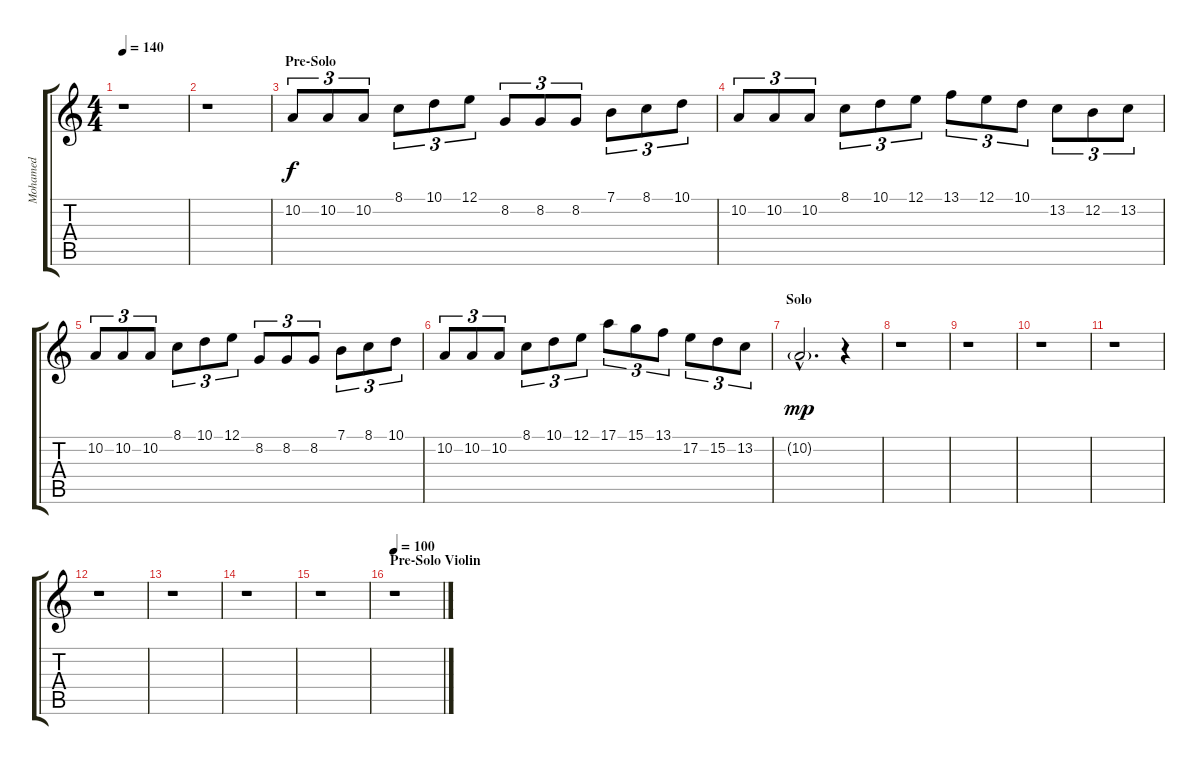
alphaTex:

\track ("Mohamed" "Mohamed") {instrument violin}
\staff {score tabs}
\tuning (E4 B3 G3 D3 A2 E2) {hide}
\ts (4 4)
\tempo 140
\clef g2
\ks c
r.1{dy f} |
r.1 |
\section ("" "Pre-Solo")
10.2.8{tu (3 2)} 10.2.8{tu (3 2)} 10.2.8{tu (3 2)} 8.1.8{tu (3 2)} 10.1.8{tu (3 2)} 12.1.8{tu (3 2)} 8.2.8{tu (3 2)} 8.2.8{tu (3 2)} 8.2.8{tu (3 2)} 7.1.8{tu (3 2)} 8.1.8{tu (3 2)} 10.1.8{tu (3 2)} |
10.2.8{tu (3 2)} 10.2.8{tu (3 2)} 10.2.8{tu (3 2)} 8.1.8{tu (3 2)} 10.1.8{tu (3 2)} 12.1.8{tu (3 2)} 13.1.8{tu (3 2)} 12.1.8{tu (3 2)} 10.1.8{tu (3 2)} 13.2.8{tu (3 2)} 12.2.8{tu (3 2)} 13.2.8{tu (3 2)} |
10.2.8{tu (3 2)} 10.2.8{tu (3 2)} 10.2.8{tu (3 2)} 8.1.8{tu (3 2)} 10.1.8{tu (3 2)} 12.1.8{tu (3 2)} 8.2.8{tu (3 2)} 8.2.8{tu (3 2)} 8.2.8{tu (3 2)} 7.1.8{tu (3 2)} 8.1.8{tu (3 2)} 10.1.8{tu (3 2)} |
10.2.8{tu (3 2)} 10.2.8{tu (3 2)} 10.2.8{tu (3 2)} 8.1.8{tu (3 2)} 10.1.8{tu (3 2)} 12.1.8{tu (3 2)} 17.1.8{tu (3 2)} 15.1.8{tu (3 2)} 13.1.8{tu (3 2)} 17.2.8{tu (3 2)} 15.2.8{tu (3 2)} 13.2.8{tu (3 2)} |
\section ("" "Solo")
10.2{g hac}.2{d dy mp} r.4 |
r.1 |
r.1 |
r.1 |
r.1 |
r.1 |
r.1 |
r.1 |
r.1 |
\section ("" "Pre-Solo Violin")
\tempo 100
r.1
